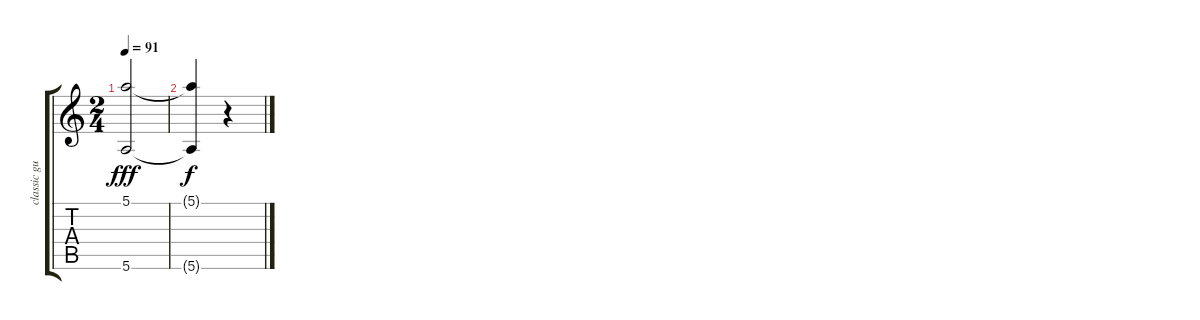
\track ("classic guitar" "classic gu") {instrument acousticguitarnylon}
\staff {score tabs}
\tuning (E4 B3 G3 D3 A2 E2) {hide}
\ts (2 4)
\tempo 91
\clef g2
\ks c
(5.1 5.6).2{dy fff} |
(5.1{t} 5.6{t}).4{dy f} r.4
